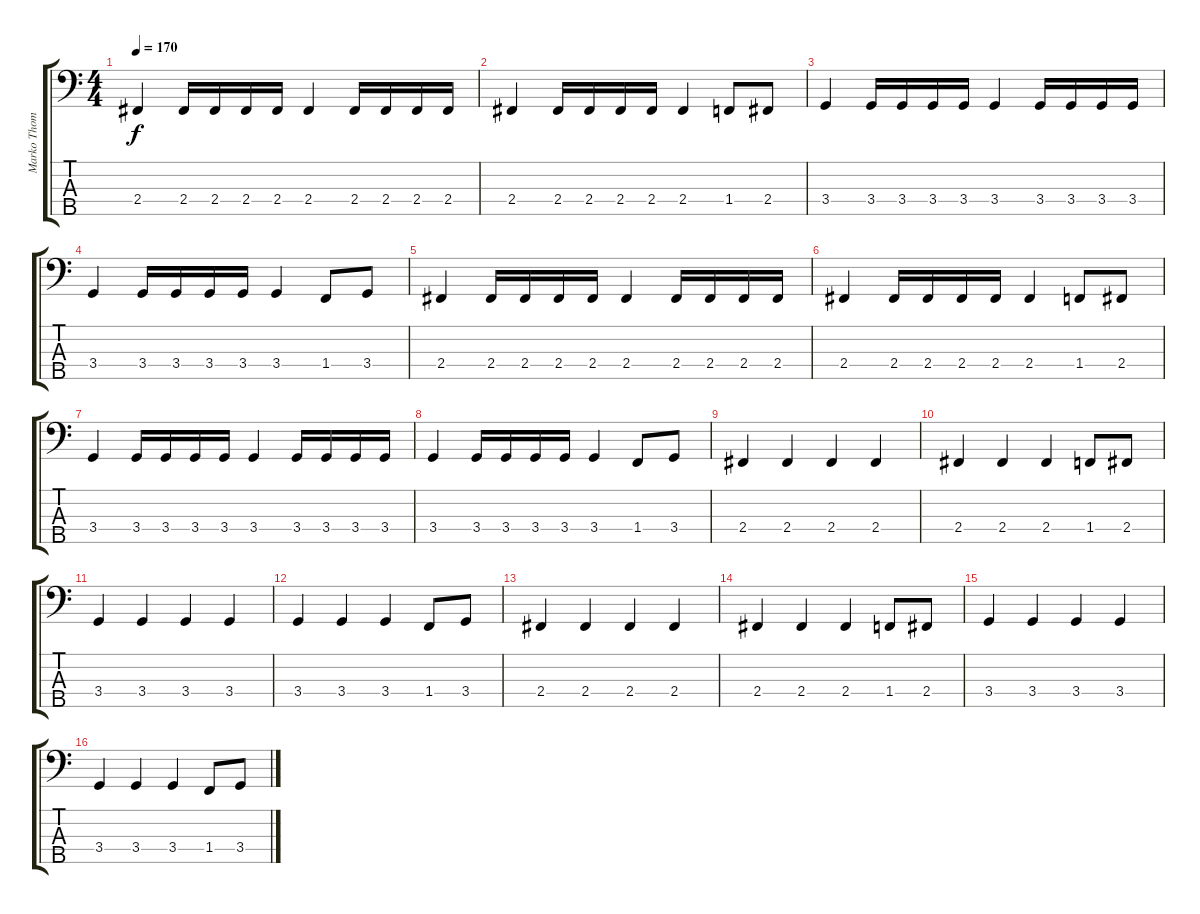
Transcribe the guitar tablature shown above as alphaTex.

\track ("Marko Thomas" "Marko Thom") {instrument electricbassfinger}
\staff {score tabs}
\tuning (G2 D2 A1 E1 B0) {hide}
\ts (4 4)
\tempo 170
\clef f4
\ks c
2.4.4{dy f} 2.4.16 2.4.16 2.4.16 2.4.16 2.4.4 2.4.16 2.4.16 2.4.16 2.4.16 |
2.4.4 2.4.16 2.4.16 2.4.16 2.4.16 2.4.4 1.4.8 2.4.8 |
3.4.4 3.4.16 3.4.16 3.4.16 3.4.16 3.4.4 3.4.16 3.4.16 3.4.16 3.4.16 |
3.4.4 3.4.16 3.4.16 3.4.16 3.4.16 3.4.4 1.4.8 3.4.8 |
2.4.4 2.4.16 2.4.16 2.4.16 2.4.16 2.4.4 2.4.16 2.4.16 2.4.16 2.4.16 |
2.4.4 2.4.16 2.4.16 2.4.16 2.4.16 2.4.4 1.4.8 2.4.8 |
3.4.4 3.4.16 3.4.16 3.4.16 3.4.16 3.4.4 3.4.16 3.4.16 3.4.16 3.4.16 |
3.4.4 3.4.16 3.4.16 3.4.16 3.4.16 3.4.4 1.4.8 3.4.8 |
2.4.4 2.4.4 2.4.4 2.4.4 |
2.4.4 2.4.4 2.4.4 1.4.8 2.4.8 |
3.4.4 3.4.4 3.4.4 3.4.4 |
3.4.4 3.4.4 3.4.4 1.4.8 3.4.8 |
2.4.4 2.4.4 2.4.4 2.4.4 |
2.4.4 2.4.4 2.4.4 1.4.8 2.4.8 |
3.4.4 3.4.4 3.4.4 3.4.4 |
3.4.4 3.4.4 3.4.4 1.4.8 3.4.8
